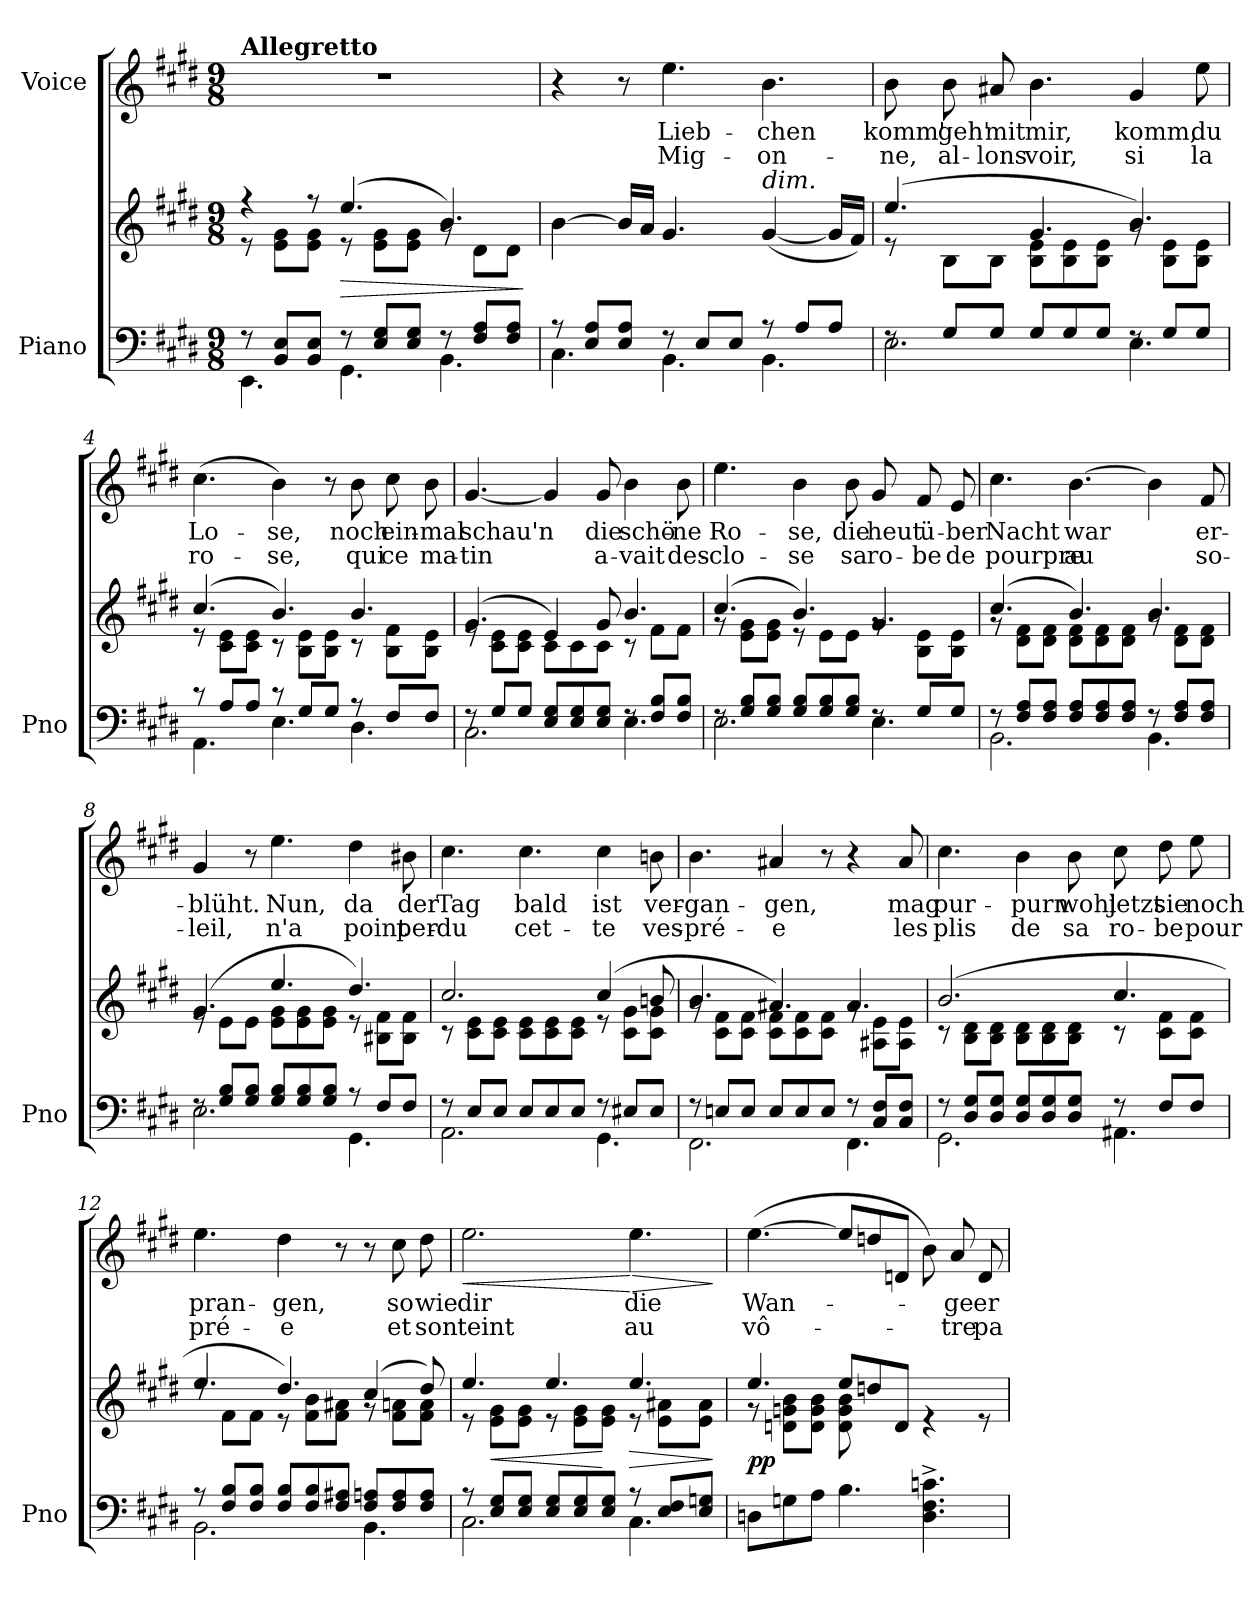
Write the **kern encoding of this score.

**kern	**kern	**dynam	**kern	**text	**text	**dynam
*part2	*part2	*part2	*part1	*part1	*part1	*part1
*staff3	*staff2	*staff2/3	*staff1	*staff1	*staff1	*staff1
*I"Piano	*	*	*I"Voice	*	*	*
*I'Pno	*	*	*	*	*	*
*clefF4	*clefG2	*	*clefG2	*	*	*
*k[f#c#g#d#]	*k[f#c#g#d#]	*	*k[f#c#g#d#]	*	*	*
*M9/8	*M9/8	*	*M9/8	*	*	*
=1	=1	=1	=1	=1	=1	=1
*^	*^	*	*	*	*	*
!	!	!	!	!	!LO:TX:a:B:t=Allegretto	!	!	!
!	!	!	!	!LO:DY:a=2	!	!	!	!
!	!	!	!	!LO:DY:n=1:a=2	!	!	!	!
8r	4.EE\	4r	8r	p other-dynamics	8%9r	.	.	.
8BB/ 8E/L	.	.	8e\ 8g#\L	.	.	.	.	.
8BB/ 8E/J	.	8r	8e\ 8g#\J	.	.	.	.	.
!	!	!	!	!LO:HP:b	!	!	!	!
8r	4.GG#\	(>4.ee/	8r	>	.	.	.	.
8E/ 8G#/L	.	.	8e\ 8g#\L	.	.	.	.	.
8E/ 8G#/J	.	.	8e\ 8g#\J	.	.	.	.	.
8r	4.BB\	4.b/)	8rg	.	.	.	.	.
8F#/ 8A/L	.	.	8d#\L	.	.	.	.	.
8F#/ 8A/J	.	.	8d#\J	.	.	.	.	.
*v	*v	*	*	*	*	*	*	*
*	*v	*v	*	*	*	*	*
.	.	]	.	.	.	.
=2	=2	=2	=2	=2	=2	=2
*^	*	*	*	*	*	*
8r	4.C#\	[4b\	.	4r	.	.	.
8E/ 8A/L	.	.	.	.	.	.	.
8E/ 8A/J	.	16b/LL]	.	8r	.	.	.
.	.	16a/JJ	.	.	.	.	.
!	!	!	!	!	!LO:LY:b	!LO:LY:b	!
8r	4.BB\	4.g#/	.	4.ee\	Lieb-	Mig-	.
8E/L	.	.	.	.	.	.	.
8E/J	.	.	.	.	.	.	.
!	!	!LO:TX:a:i:t=dim.	!	!	!	!	!
!	!	!	!	!	!LO:LY:b	!LO:LY:b	!
8r	4.BB\	(>[4g#/	.	4.b\	-chen	-on-	.
8A/L	.	.	.	.	.	.	.
8A/J	.	16g#/LL]	.	.	.	.	.
.	.	16f#/JJ)	.	.	.	.	.
=3	=3	=3	=3	=3	=3	=3	=3
*	*	*^	*	*	*	*	*
!	!	!	!	!	!	!LO:LY:b	!LO:LY:b	!
8rF	2.E\	(>4.ee/	8re	.	8b\	komm'	-ne,	.
!	!	!	!	!	!	!LO:LY:b	!LO:LY:b	!
8G#/L	.	.	8B\L	.	8b\	geh'	al-	.
!	!	!	!	!	!	!LO:LY:b	!LO:LY:b	!
8G#/J	.	.	8B\J	.	8a#X/	mit	-lons	.
!	!	!	!	!	!	!LO:LY:b	!LO:LY:b	!
8G#/L	.	4.g#/	8B\ 8e\L	.	4.b\	mir,	voir,	.
8G#/	.	.	8B\ 8e\	.	.	.	.	.
8G#/J	.	.	8B\ 8e\J	.	.	.	.	.
!	!	!	!	!	!	!LO:LY:b	!LO:LY:b	!
8rF	4.E\	4.b/)	8rg	.	4g#/	komm,	si	.
8G#/L	.	.	8B\ 8e\L	.	.	.	.	.
!	!	!	!	!	!	!LO:LY:b	!LO:LY:b	!
8G#/J	.	.	8B\ 8e\J	.	8ee\	du	la	.
!!LO:LB:g=z
=4	=4	=4	=4	=4	=4	=4	=4	=4
!	!	!	!	!	!	!LO:LY:b	!LO:LY:b	!
8r	4.AA\	(>4.cc#/	8re	.	(>4.cc#\	Lo-	ro-	.
8A/L	.	.	8c#\ 8e\L	.	.	.	.	.
8A/J	.	.	8c#\ 8e\J	.	.	.	.	.
!	!	!	!	!	!	!LO:LY:b	!LO:LY:b	!
8r	4.E\	4.b/)	8r	.	4b\)	-se,	-se,	.
8G#/L	.	.	8B\ 8e\L	.	.	.	.	.
8G#/J	.	.	8B\ 8e\J	.	8r	.	.	.
!	!	!	!	!	!	!LO:LY:b	!LO:LY:b	!
8r	4.D#\	4.b/	8r	.	8b\	noch	qui	.
!	!	!	!	!	!	!LO:LY:b	!LO:LY:b	!
8F#/L	.	.	8B\ 8f#\L	.	8cc#\	ein-	ce	.
!	!	!	!	!	!	!LO:LY:b	!LO:LY:b	!
8F#/J	.	.	8B\ 8e\J	.	8b\	-mal	ma-	.
=5	=5	=5	=5	=5	=5	=5	=5	=5
!	!	!	!	!	!	!LO:LY:b	!LO:LY:b	!
8rF	2.C#\	(>4.g#/	8re	.	[4.g#/	schau'n	-tin	.
8G#/L	.	.	8c#\ 8e\L	.	.	.	.	.
8G#/J	.	.	8c#\ 8e\J	.	.	.	.	.
8E/ 8G#/L	.	4e/)	8c#\L	.	4g#/]	.	.	.
8E/ 8G#/	.	.	8c#\	.	.	.	.	.
!	!	!	!	!	!	!LO:LY:b	!LO:LY:b	!
8E/ 8G#/J	.	8g#/	8c#\J	.	8g#/	die	a-	.
!	!	!	!	!	!	!LO:LY:b	!LO:LY:b	!
8rF	4.E\	4.b/	8r	.	4b\	schö-	-vait	.
8F#/ 8B/L	.	.	8f#\L	.	.	.	.	.
!	!	!	!	!	!	!LO:LY:b	!LO:LY:b	!
8F#/ 8B/J	.	.	8f#\J	.	8b\	-ne	des-	.
=6	=6	=6	=6	=6	=6	=6	=6	=6
!	!	!	!	!	!	!LO:LY:b	!LO:LY:b	!
8rF	2.E\	(>4.cc#/	8rg	.	4.ee\	Ro-	-clo-	.
8G#/ 8B/L	.	.	8e\ 8g#\L	.	.	.	.	.
8G#/ 8B/J	.	.	8e\ 8g#\J	.	.	.	.	.
!	!	!	!	!	!	!LO:LY:b	!LO:LY:b	!
8G#/ 8B/L	.	4.b/)	8r	.	4b\	-se,	-se	.
8G#/ 8B/	.	.	8e\L	.	.	.	.	.
!	!	!	!	!	!	!LO:LY:b	!LO:LY:b	!
8G#/ 8B/J	.	.	8e\J	.	8b\	die	sa	.
!	!	!	!	!	!	!LO:LY:b	!LO:LY:b	!
8rF	4.E\	4.g#/	8rg	.	8g#/	heut	ro-	.
!	!	!	!	!	!	!LO:LY:b	!LO:LY:b	!
8G#/L	.	.	8B\ 8e\L	.	8f#/	ü-	-be	.
!	!	!	!	!	!	!LO:LY:b	!LO:LY:b	!
8G#/J	.	.	8B\ 8e\J	.	8e/	-ber	de	.
=7	=7	=7	=7	=7	=7	=7	=7	=7
!	!	!	!	!	!	!LO:LY:b	!LO:LY:b	!
8rF	2.BB\	(>4.cc#/	8rg	.	4.cc#\	Nacht	pourpre	.
8F#/ 8A/L	.	.	8d#\ 8f#\L	.	.	.	.	.
8F#/ 8A/J	.	.	8d#\ 8f#\J	.	.	.	.	.
!	!	!	!	!	!	!LO:LY:b	!LO:LY:b	!
8F#/ 8A/L	.	4.b/)	8d#\ 8f#\L	.	[4.b\	war	au	.
8F#/ 8A/	.	.	8d#\ 8f#\	.	.	.	.	.
8F#/ 8A/J	.	.	8d#\ 8f#\J	.	.	.	.	.
8rF	4.BB\	4.b/	8rg	.	4b\]	.	.	.
8F#/ 8A/L	.	.	8d#\ 8f#\L	.	.	.	.	.
!	!	!	!	!	!	!LO:LY:b	!LO:LY:b	!
8F#/ 8A/J	.	.	8d#\ 8f#\J	.	8f#/	er-	so-	.
!!LO:LB:g=z
=8	=8	=8	=8	=8	=8	=8	=8	=8
!	!	!	!	!	!	!LO:LY:b	!LO:LY:b	!
8rF	2.E\	(>4.g#/	8re	.	4g#/	-blüht.	-leil,	.
8G#/ 8B/L	.	.	8e\L	.	.	.	.	.
8G#/ 8B/J	.	.	8e\J	.	8r	.	.	.
!	!	!	!	!	!	!LO:LY:b	!LO:LY:b	!
8G#/ 8B/L	.	4.ee/	8e\ 8g#\L	.	4.ee\	Nun,	n'a	.
8G#/ 8B/	.	.	8e\ 8g#\	.	.	.	.	.
8G#/ 8B/J	.	.	8e\ 8g#\J	.	.	.	.	.
!	!	!	!	!	!	!LO:LY:b	!LO:LY:b	!
8r	4.GG#\	4.dd#/)	8r	.	4dd#\	da	point	.
8F#/L	.	.	8B#X\ 8f#\L	.	.	.	.	.
!	!	!	!	!	!	!LO:LY:b	!LO:LY:b	!
8F#/J	.	.	8B#\ 8f#\J	.	8b#X\	der	per-	.
=9	=9	=9	=9	=9	=9	=9	=9	=9
!	!	!	!	!	!	!LO:LY:b	!LO:LY:b	!
8rF	2.AA\	2.cc#/	8r	.	4.cc#\	Tag	-du	.
8E/L	.	.	8c#\ 8e\L	.	.	.	.	.
8E/J	.	.	8c#\ 8e\J	.	.	.	.	.
!	!	!	!	!	!	!LO:LY:b	!LO:LY:b	!
8E/L	.	.	8c#\ 8e\L	.	4.cc#\	bald	cet-	.
8E/	.	.	8c#\ 8e\	.	.	.	.	.
8E/J	.	.	8c#\ 8e\J	.	.	.	.	.
!	!	!	!	!	!	!LO:LY:b	!LO:LY:b	!
8r	4.GG#\	(>4cc#/	8r	.	4cc#\	ist	-te	.
8E#X/L	.	.	8c#\ 8g#\L	.	.	.	.	.
!	!	!	!	!	!	!LO:LY:b	!LO:LY:b	!
8E#/J	.	8bn/	8c#\ 8g#\J	.	8bn\	ver-	ves-	.
=10	=10	=10	=10	=10	=10	=10	=10	=10
!	!	!	!	!	!	!LO:LY:b	!LO:LY:b	!
8rF	2.FF#\	4.b/	8rg	.	4.b\	-gan-	-pré-	.
8En/L	.	.	8c#\ 8f#\L	.	.	.	.	.
8E/J	.	.	8c#\ 8f#\J	.	.	.	.	.
!	!	!	!	!	!	!LO:LY:b	!LO:LY:b	!
8E/L	.	4.a#X/)	8c#\ 8f#\L	.	4a#X/	-gen,	-e	.
8E/	.	.	8c#\ 8f#\	.	.	.	.	.
8E/J	.	.	8c#\ 8f#\J	.	8r	.	.	.
8r	4.FF#\	4.a#/	8rg	.	4r	.	.	.
8C#/ 8F#/L	.	.	8A#X\ 8e\L	.	.	.	.	.
!	!	!	!	!	!	!LO:LY:b	!LO:LY:b	!
8C#/ 8F#/J	.	.	8A#\ 8e\J	.	8a#/	mag	les	.
=11	=11	=11	=11	=11	=11	=11	=11	=11
!	!	!	!	!	!	!LO:LY:b	!LO:LY:b	!
8r	2.GG#\	(>2.b/	8r	.	4.cc#\	pur-	plis	.
8D#/ 8G#/L	.	.	8B\ 8d#\L	.	.	.	.	.
8D#/ 8G#/J	.	.	8B\ 8d#\J	.	.	.	.	.
!	!	!	!	!	!	!LO:LY:b	!LO:LY:b	!
8D#/ 8G#/L	.	.	8B\ 8d#\L	.	4b\	-purn	de	.
8D#/ 8G#/	.	.	8B\ 8d#\	.	.	.	.	.
!	!	!	!	!	!	!LO:LY:b	!LO:LY:b	!
8D#/ 8G#/J	.	.	8B\ 8d#\J	.	8b\	wohl	sa	.
!	!	!	!	!	!	!LO:LY:b	!LO:LY:b	!
8r	4.AA#X\	4.cc#/	8r	.	8cc#\	jetzt	ro-	.
!	!	!	!	!	!	!LO:LY:b	!LO:LY:b	!
8F#/L	.	.	8c#\ 8f#\L	.	8dd#\	sie	-be	.
!	!	!	!	!	!	!LO:LY:b	!LO:LY:b	!
8F#/J	.	.	8c#\ 8f#\J	.	8ee\	noch	pour	.
!!LO:PB:g=z
=12	=12	=12	=12	=12	=12	=12	=12	=12
!	!	!	!	!	!	!LO:LY:b	!LO:LY:b	!
8r	2.BB\	4.ee/	8rdd	.	4.ee\	pran-	pré-	.
8F#/ 8B/L	.	.	8f#\L	.	.	.	.	.
8F#/ 8B/J	.	.	8f#\J	.	.	.	.	.
!	!	!	!	!	!	!LO:LY:b	!LO:LY:b	!
8F#/ 8B/L	.	4.dd#/)	8r	.	4dd#\	-gen,	-e	.
8F#/ 8B/	.	.	8f#\ 8b\L	.	.	.	.	.
8F#/ 8A#X/J	.	.	8f#\ 8a#X\J	.	8r	.	.	.
8F#/ 8An/L	4.BB\	(>4cc#/	8rg	.	8r	.	.	.
!	!	!	!	!	!	!LO:LY:b	!LO:LY:b	!
8F#/ 8A/	.	.	8f#\ 8an\L	.	8cc#\	so	et	.
!	!	!	!	!	!	!LO:LY:b	!LO:LY:b	!
8F#/ 8A/J	.	8dd#/)	8f#\ 8a\J	.	8dd#\	wie	son	.
=13	=13	=13	=13	=13	=13	=13	=13	=13
!	!	!	!	!	!	!LO:LY:b	!LO:LY:b	!LO:HP:b
8r	2.C#\	4.ee/	8r	.	2.ee\	dir	teint	<
!	!	!	!	!LO:HP:b	!	!	!	!
8E/ 8G#/L	.	.	8e\ 8g#\L	<	.	.	.	.
8E/ 8G#/J	.	.	8e\ 8g#\J	.	.	.	.	.
8E/ 8G#/L	.	4.ee/	8r	.	.	.	.	.
8E/ 8G#/	.	.	8e\ 8g#\L	.	.	.	.	.
8E/ 8G#/J	.	.	8e\ 8g#\J	[	.	.	.	.
!	!	!	!	!LO:HP:b	!	!LO:LY:b	!LO:LY:b	!LO:HP:n=1:b
8r	4.C#\	4.ee/	8r	>	4.ee\	die	au	[ >
8E/ 8F#/L	.	.	8e\ 8a#X\L	.	.	.	.	.
8E/ 8Gn/J	.	.	8e\ 8a#\J	.	.	.	.	.
*v	*v	*	*	*	*	*	*	*
*	*v	*v	*	*	*	*	*
.	.	]	.	.	.	]
=14	=14	=14	=14	=14	=14	=14
*	*^	*	*	*	*	*
!	!	!	!LO:DY:b	!	!LO:LY:b	!LO:LY:b	!
8Dn\L	4.ee/	8r	pp	(>[4.ee\	Wan-	vô-	.
8Gn\	.	8dn\ 8gn\ 8b\L	.	.	.	.	.
8A\J	.	8d\ 8g\ 8b\J	.	.	.	.	.
4.B\	8ee/L	8d\ 8g\ 8b\	.	8ee/L]	.	.	.
.	8ddn/	2ryy	.	8ddn/	.	.	.
.	8d/J	.	.	8dn/J	.	.	.
4.D\^ 4.F#\^ 4.cn\^	4re	.	.	8b\)	.	.	.
!	!	!	!	!	!LO:LY:b	!LO:LY:b	!
.	.	.	.	8a/	-ge	-tre	.
!	!	!	!	!	!LO:LY:b	!LO:LY:b	!
.	8re	8ryy	.	8d/	er-	pa-	.
*	*v	*v	*	*	*	*	*
=	=	=	=	=	=	=
*-	*-	*-	*-	*-	*-	*-
